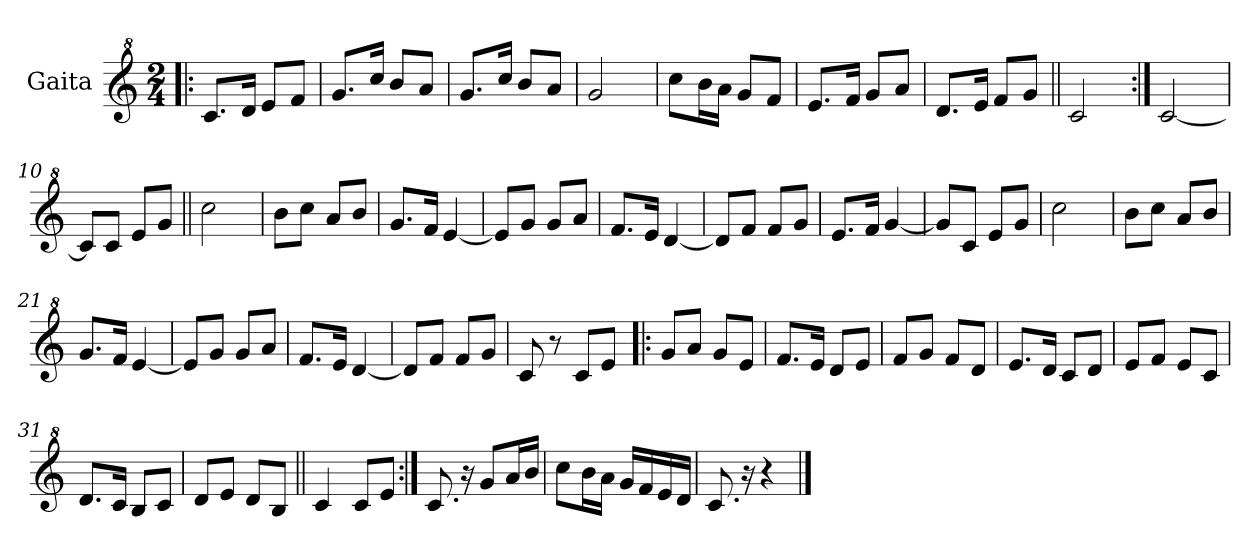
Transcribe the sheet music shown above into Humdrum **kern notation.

**kern
*part1
*staff1
*I"Gaita
*clefG^2
*k[]
*M2/4
*MM125
=1!|:
8.cc/L
16dd/Jk
8ee/L
8ff/J
=2
8.gg/L
16ccc/Jk
8bb/L
8aa/J
=3
8.gg/L
16ccc/Jk
8bb/L
8aa/J
=4
2gg/
=5
8ccc\L
16bb\L
16aa\JJ
8gg/L
8ff/J
=6
8.ee/L
16ff/Jk
8gg/L
8aa/J
=7
8.dd/L
16ee/Jk
8ff/L
8gg/J
=8||
2cc/
=9:|!
[2cc/
!!LO:LB:g=z
=10
8cc/L]
8cc/J
8ee/L
8gg/J
=11||
2ccc\
=12
8bb\L
8ccc\J
8aa/L
8bb/J
=13
8.gg/L
16ff/Jk
[4ee/
=14
8ee/L]
8gg/J
8gg/L
8aa/J
=15
8.ff/L
16ee/Jk
[4dd/
=16
8dd/L]
8ff/J
8ff/L
8gg/J
=17
8.ee/L
16ff/Jk
[4gg/
=18
8gg/L]
8cc/J
8ee/L
8gg/J
=19
2ccc\
!!LO:LB:g=z
=20
8bb\L
8ccc\J
8aa/L
8bb/J
=21
8.gg/L
16ff/Jk
[4ee/
=22
8ee/L]
8gg/J
8gg/L
8aa/J
=23
8.ff/L
16ee/Jk
[4dd/
=24
8dd/L]
8ff/J
8ff/L
8gg/J
=25
8cc/
8r
8cc/L
8ee/J
=26!|:
8gg/L
8aa/J
8gg/L
8ee/J
=27
8.ff/L
16ee/Jk
8dd/L
8ee/J
=28
8ff/L
8gg/J
8ff/L
8dd/J
!!LO:LB:g=z
=29
8.ee/L
16dd/Jk
8cc/L
8dd/J
=30
8ee/L
8ff/J
8ee/L
8cc/J
=31
8.dd/L
16cc/Jk
8b/L
8cc/J
=32
8dd/L
8ee/J
8dd/L
8b/J
=33||
4cc/
8cc/L
8ee/J
=34:|!
8.cc/
16r
8gg/L
16aa/L
16bb/JJ
=35
8ccc\L
16bb\L
16aa\JJ
16gg/LL
16ff/
16ee/
16dd/JJ
=36
8.cc/
16r
4r
==
*-
